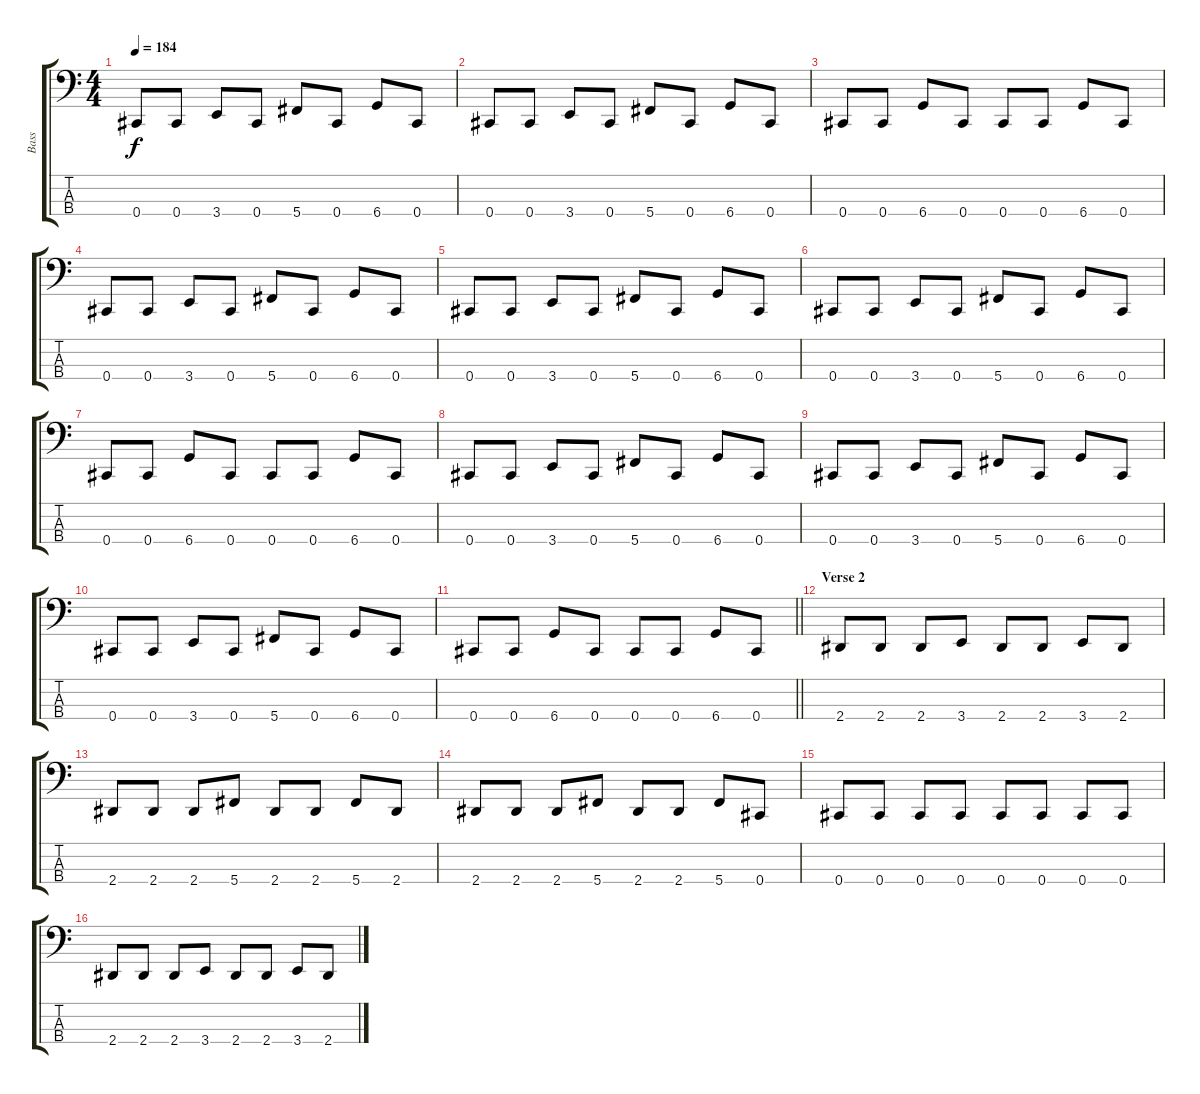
\track ("Bass" "Bass") {instrument electricbasspick}
\staff {score tabs}
\tuning (Gb2 Db2 Ab1 Db1) {hide}
\ts (4 4)
\tempo 184
\clef f4
\ks c
0.4.8{dy f} 0.4.8 3.4.8 0.4.8 5.4.8 0.4.8 6.4.8 0.4.8 |
0.4.8 0.4.8 3.4.8 0.4.8 5.4.8 0.4.8 6.4.8 0.4.8 |
0.4.8 0.4.8 6.4.8 0.4.8 0.4.8 0.4.8 6.4.8 0.4.8 |
0.4.8 0.4.8 3.4.8 0.4.8 5.4.8 0.4.8 6.4.8 0.4.8 |
0.4.8 0.4.8 3.4.8 0.4.8 5.4.8 0.4.8 6.4.8 0.4.8 |
0.4.8 0.4.8 3.4.8 0.4.8 5.4.8 0.4.8 6.4.8 0.4.8 |
0.4.8 0.4.8 6.4.8 0.4.8 0.4.8 0.4.8 6.4.8 0.4.8 |
0.4.8 0.4.8 3.4.8 0.4.8 5.4.8 0.4.8 6.4.8 0.4.8 |
0.4.8 0.4.8 3.4.8 0.4.8 5.4.8 0.4.8 6.4.8 0.4.8 |
0.4.8 0.4.8 3.4.8 0.4.8 5.4.8 0.4.8 6.4.8 0.4.8 |
\barLineRight lightlight
0.4.8 0.4.8 6.4.8 0.4.8 0.4.8 0.4.8 6.4.8 0.4.8 |
\section ("" "Verse 2")
2.4.8 2.4.8 2.4.8 3.4.8 2.4.8 2.4.8 3.4.8 2.4.8 |
2.4.8 2.4.8 2.4.8 5.4.8 2.4.8 2.4.8 5.4.8 2.4.8 |
2.4.8 2.4.8 2.4.8 5.4.8 2.4.8 2.4.8 5.4.8 0.4.8 |
0.4.8 0.4.8 0.4.8 0.4.8 0.4.8 0.4.8 0.4.8 0.4.8 |
2.4.8 2.4.8 2.4.8 3.4.8 2.4.8 2.4.8 3.4.8 2.4.8
